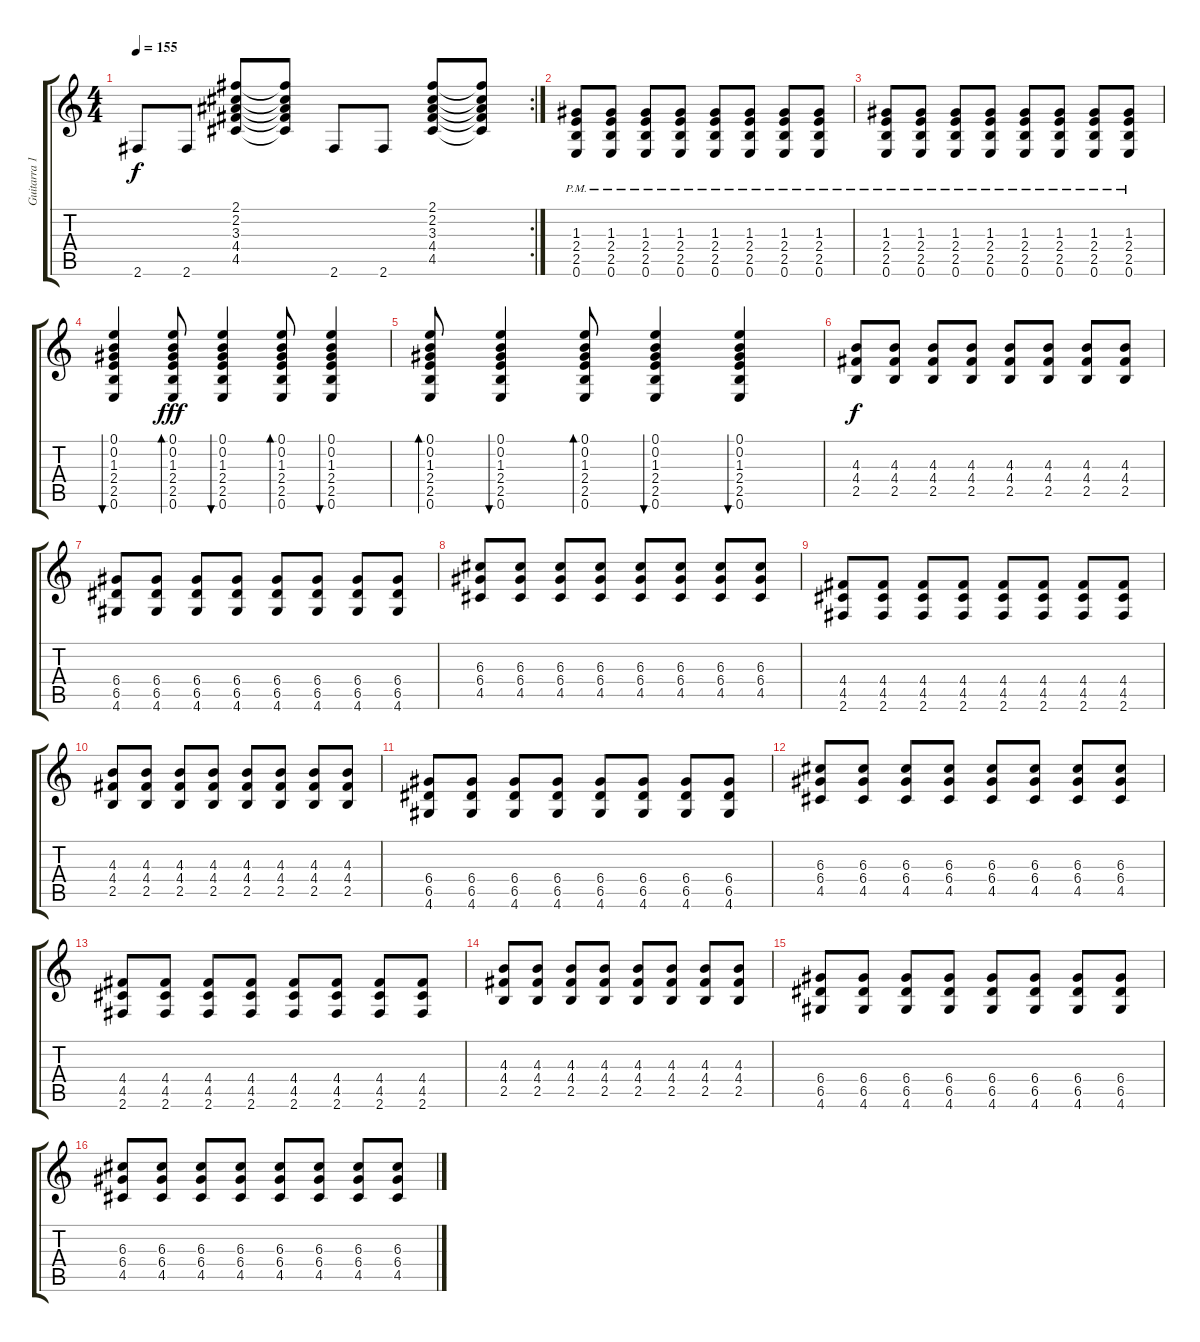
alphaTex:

\track ("Guitarra 1 RSE" "Guitarra 1") {instrument distortionguitar}
\staff {score tabs}
\tuning (E4 B3 G3 D3 A2 E2) {hide}
\rc 2
\ts (4 4)
\tempo 155
\clef g2
\ks c
2.6.8{dy f} 2.6.8 (2.1 2.2 3.3 4.4 4.5).8 (2.1{t} 2.2{t} 3.3{t} 4.4{t} 4.5{t}).8 2.6.8 2.6.8 (2.1 2.2 3.3 4.4 4.5).8 (2.1{t} 2.2{t} 3.3{t} 4.4{t} 4.5{t}).8 |
(1.3 2.4{pm} 2.5{pm} 0.6{pm}).8{instrument overdrivenguitar} (1.3 2.4{pm} 2.5{pm} 0.6{pm}).8 (1.3 2.4{pm} 2.5{pm} 0.6{pm}).8 (1.3 2.4{pm} 2.5{pm} 0.6{pm}).8 (1.3 2.4{pm} 2.5{pm} 0.6{pm}).8 (1.3 2.4{pm} 2.5{pm} 0.6{pm}).8 (1.3 2.4{pm} 2.5{pm} 0.6{pm}).8 (1.3 2.4{pm} 2.5{pm} 0.6{pm}).8 |
(1.3 2.4{pm} 2.5{pm} 0.6{pm}).8 (1.3 2.4{pm} 2.5{pm} 0.6{pm}).8 (1.3 2.4{pm} 2.5{pm} 0.6{pm}).8 (1.3 2.4{pm} 2.5{pm} 0.6{pm}).8 (1.3 2.4{pm} 2.5{pm} 0.6{pm}).8 (1.3 2.4{pm} 2.5{pm} 0.6{pm}).8 (1.3 2.4{pm} 2.5{pm} 0.6{pm}).8 (1.3 2.4{pm} 2.5{pm} 0.6{pm}).8 |
(0.1 0.2 1.3 2.4 2.5 0.6).4{bu 60} (0.1 0.2 1.3 2.4 2.5 0.6).8{bd 60 dy fff} (0.1 0.2 1.3 2.4 2.5 0.6).4{bu 60} (0.1 0.2 1.3 2.4 2.5 0.6).8{bd 60} (0.1 0.2 1.3 2.4 2.5 0.6).4{bu 60} |
(0.1 0.2 1.3 2.4 2.5 0.6).8{bd 60} (0.1 0.2 1.3 2.4 2.5 0.6).4{bu 60} (0.1 0.2 1.3 2.4 2.5 0.6).8{bd 60} (0.1 0.2 1.3 2.4 2.5 0.6).4{bu 60} (0.1 0.2 1.3 2.4 2.5 0.6).4{bu 60} |
(4.3 4.4 2.5).8{dy f instrument distortionguitar} (4.3 4.4 2.5).8 (4.3 4.4 2.5).8 (4.3 4.4 2.5).8 (4.3 4.4 2.5).8 (4.3 4.4 2.5).8 (4.3 4.4 2.5).8 (4.3 4.4 2.5).8 |
(6.4 6.5 4.6).8 (6.4 6.5 4.6).8 (6.4 6.5 4.6).8 (6.4 6.5 4.6).8 (6.4 6.5 4.6).8 (6.4 6.5 4.6).8 (6.4 6.5 4.6).8 (6.4 6.5 4.6).8 |
(6.3 6.4 4.5).8 (6.3 6.4 4.5).8 (6.3 6.4 4.5).8 (6.3 6.4 4.5).8 (6.3 6.4 4.5).8 (6.3 6.4 4.5).8 (6.3 6.4 4.5).8 (6.3 6.4 4.5).8 |
(4.4 4.5 2.6).8 (4.4 4.5 2.6).8 (4.4 4.5 2.6).8 (4.4 4.5 2.6).8 (4.4 4.5 2.6).8 (4.4 4.5 2.6).8 (4.4 4.5 2.6).8 (4.4 4.5 2.6).8 |
(4.3 4.4 2.5).8 (4.3 4.4 2.5).8 (4.3 4.4 2.5).8 (4.3 4.4 2.5).8 (4.3 4.4 2.5).8 (4.3 4.4 2.5).8 (4.3 4.4 2.5).8 (4.3 4.4 2.5).8 |
(6.4 6.5 4.6).8 (6.4 6.5 4.6).8 (6.4 6.5 4.6).8 (6.4 6.5 4.6).8 (6.4 6.5 4.6).8 (6.4 6.5 4.6).8 (6.4 6.5 4.6).8 (6.4 6.5 4.6).8 |
(6.3 6.4 4.5).8 (6.3 6.4 4.5).8 (6.3 6.4 4.5).8 (6.3 6.4 4.5).8 (6.3 6.4 4.5).8 (6.3 6.4 4.5).8 (6.3 6.4 4.5).8 (6.3 6.4 4.5).8 |
(4.4 4.5 2.6).8 (4.4 4.5 2.6).8 (4.4 4.5 2.6).8 (4.4 4.5 2.6).8 (4.4 4.5 2.6).8 (4.4 4.5 2.6).8 (4.4 4.5 2.6).8 (4.4 4.5 2.6).8 |
(4.3 4.4 2.5).8 (4.3 4.4 2.5).8 (4.3 4.4 2.5).8 (4.3 4.4 2.5).8 (4.3 4.4 2.5).8 (4.3 4.4 2.5).8 (4.3 4.4 2.5).8 (4.3 4.4 2.5).8 |
(6.4 6.5 4.6).8 (6.4 6.5 4.6).8 (6.4 6.5 4.6).8 (6.4 6.5 4.6).8 (6.4 6.5 4.6).8 (6.4 6.5 4.6).8 (6.4 6.5 4.6).8 (6.4 6.5 4.6).8 |
(6.3 6.4 4.5).8 (6.3 6.4 4.5).8 (6.3 6.4 4.5).8 (6.3 6.4 4.5).8 (6.3 6.4 4.5).8 (6.3 6.4 4.5).8 (6.3 6.4 4.5).8 (6.3 6.4 4.5).8
